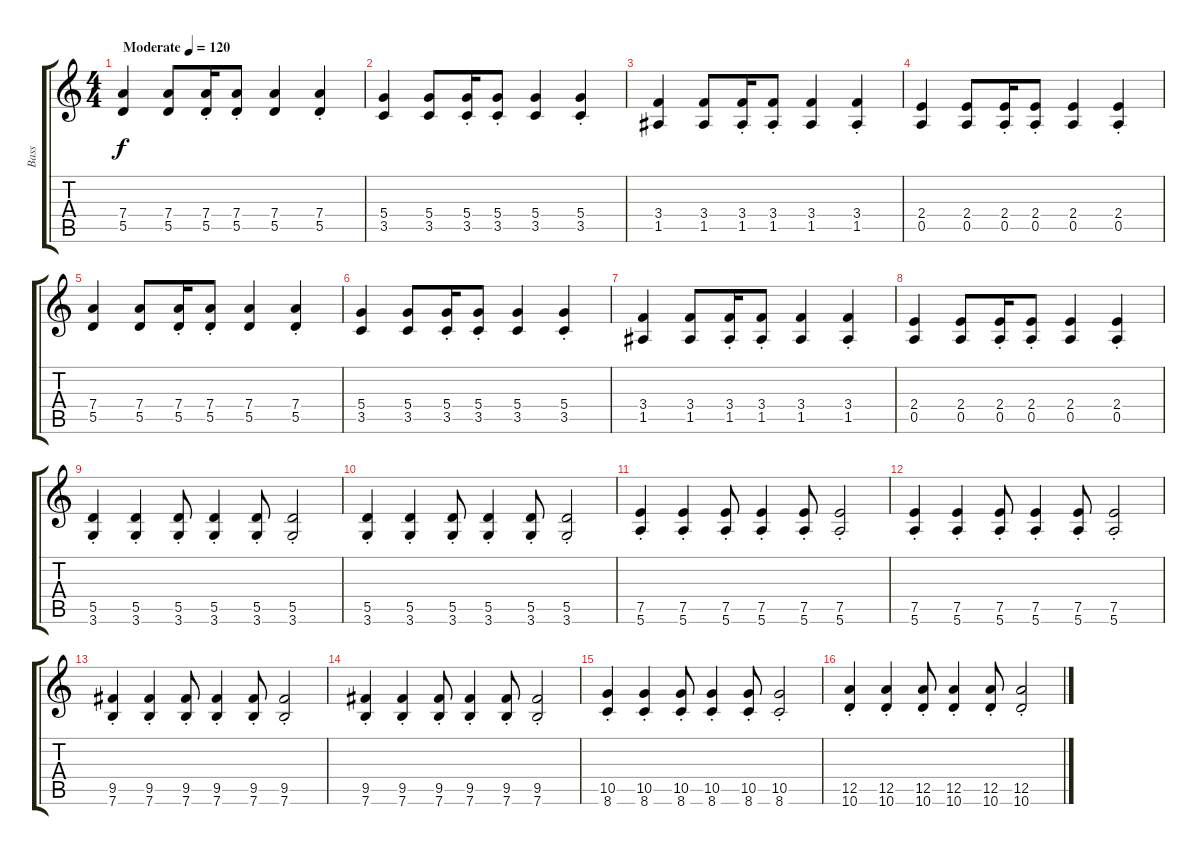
\track ("Bass" "Bass") {instrument electricbassfinger}
\staff {score tabs}
\tuning (E4 B3 G3 D3 A2 E2) {hide}
\ts (4 4)
\tempo (120 "Moderate")
\clef g2
\ks c
(7.4 5.5).4{dy f instrument electricbassfinger} (7.4 5.5).8 (7.4{st} 5.5{st}).16 (7.4{st} 5.5{st}).8 (7.4 5.5).4 (7.4{st} 5.5{st}).4 |
(5.4 3.5).4 (5.4 3.5).8 (5.4{st} 3.5{st}).16 (5.4{st} 3.5{st}).8 (5.4 3.5).4 (5.4{st} 3.5{st}).4 |
(3.4 1.5).4 (3.4 1.5).8 (3.4{st} 1.5{st}).16 (3.4{st} 1.5{st}).8 (3.4 1.5).4 (3.4{st} 1.5{st}).4 |
(2.4 0.5).4 (2.4 0.5).8 (2.4{st} 0.5{st}).16 (2.4{st} 0.5{st}).8 (2.4 0.5).4 (2.4{st} 0.5{st}).4 |
(7.4 5.5).4 (7.4 5.5).8 (7.4{st} 5.5{st}).16 (7.4{st} 5.5{st}).8 (7.4 5.5).4 (7.4{st} 5.5{st}).4 |
(5.4 3.5).4 (5.4 3.5).8 (5.4{st} 3.5{st}).16 (5.4{st} 3.5{st}).8 (5.4 3.5).4 (5.4{st} 3.5{st}).4 |
(3.4 1.5).4 (3.4 1.5).8 (3.4{st} 1.5{st}).16 (3.4{st} 1.5{st}).8 (3.4 1.5).4 (3.4{st} 1.5{st}).4 |
(2.4 0.5).4 (2.4 0.5).8 (2.4{st} 0.5{st}).16 (2.4{st} 0.5{st}).8 (2.4 0.5).4 (2.4{st} 0.5{st}).4 |
(5.5{st} 3.6{st}).4 (5.5{st} 3.6{st}).4 (5.5{st} 3.6{st}).8 (5.5{st} 3.6{st}).4 (5.5{st} 3.6{st}).8 (5.5{st} 3.6{st}).2 |
(5.5{st} 3.6{st}).4 (5.5{st} 3.6{st}).4 (5.5{st} 3.6{st}).8 (5.5{st} 3.6{st}).4 (5.5{st} 3.6{st}).8 (5.5{st} 3.6{st}).2 |
(7.5{st} 5.6{st}).4 (7.5{st} 5.6{st}).4 (7.5{st} 5.6{st}).8 (7.5{st} 5.6{st}).4 (7.5{st} 5.6{st}).8 (7.5{st} 5.6{st}).2 |
(7.5{st} 5.6{st}).4 (7.5{st} 5.6{st}).4 (7.5{st} 5.6{st}).8 (7.5{st} 5.6{st}).4 (7.5{st} 5.6{st}).8 (7.5{st} 5.6{st}).2 |
(9.5{st} 7.6{st}).4 (9.5{st} 7.6{st}).4 (9.5{st} 7.6{st}).8 (9.5{st} 7.6{st}).4 (9.5{st} 7.6{st}).8 (9.5{st} 7.6{st}).2 |
(9.5{st} 7.6{st}).4 (9.5{st} 7.6{st}).4 (9.5{st} 7.6{st}).8 (9.5{st} 7.6{st}).4 (9.5{st} 7.6{st}).8 (9.5{st} 7.6{st}).2 |
(10.5{st} 8.6{st}).4 (10.5{st} 8.6{st}).4 (10.5{st} 8.6{st}).8 (10.5{st} 8.6{st}).4 (10.5{st} 8.6{st}).8 (10.5{st} 8.6{st}).2 |
(12.5{st} 10.6{st}).4 (12.5{st} 10.6{st}).4 (12.5{st} 10.6{st}).8 (12.5{st} 10.6{st}).4 (12.5{st} 10.6{st}).8 (12.5{st} 10.6{st}).2
